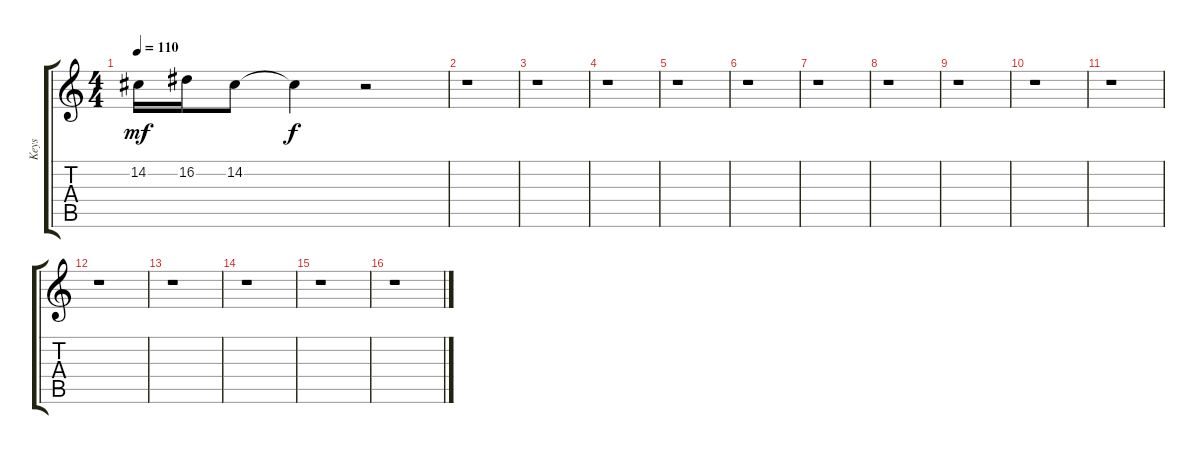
\track ("Keys" "Keys") {instrument acousticgrandpiano}
\staff {score tabs}
\tuning (E4 B3 G3 D3 A2 E2) {hide}
\ts (4 4)
\tempo 110
\clef g2
\ks c
14.2.16{dy mf} 16.2.16 14.2.8 14.2{t}.4{dy f} r.2 |
r.1 |
r.1 |
r.1 |
r.1 |
r.1 |
r.1 |
r.1 |
r.1 |
r.1 |
r.1 |
r.1 |
r.1 |
r.1 |
r.1 |
r.1
